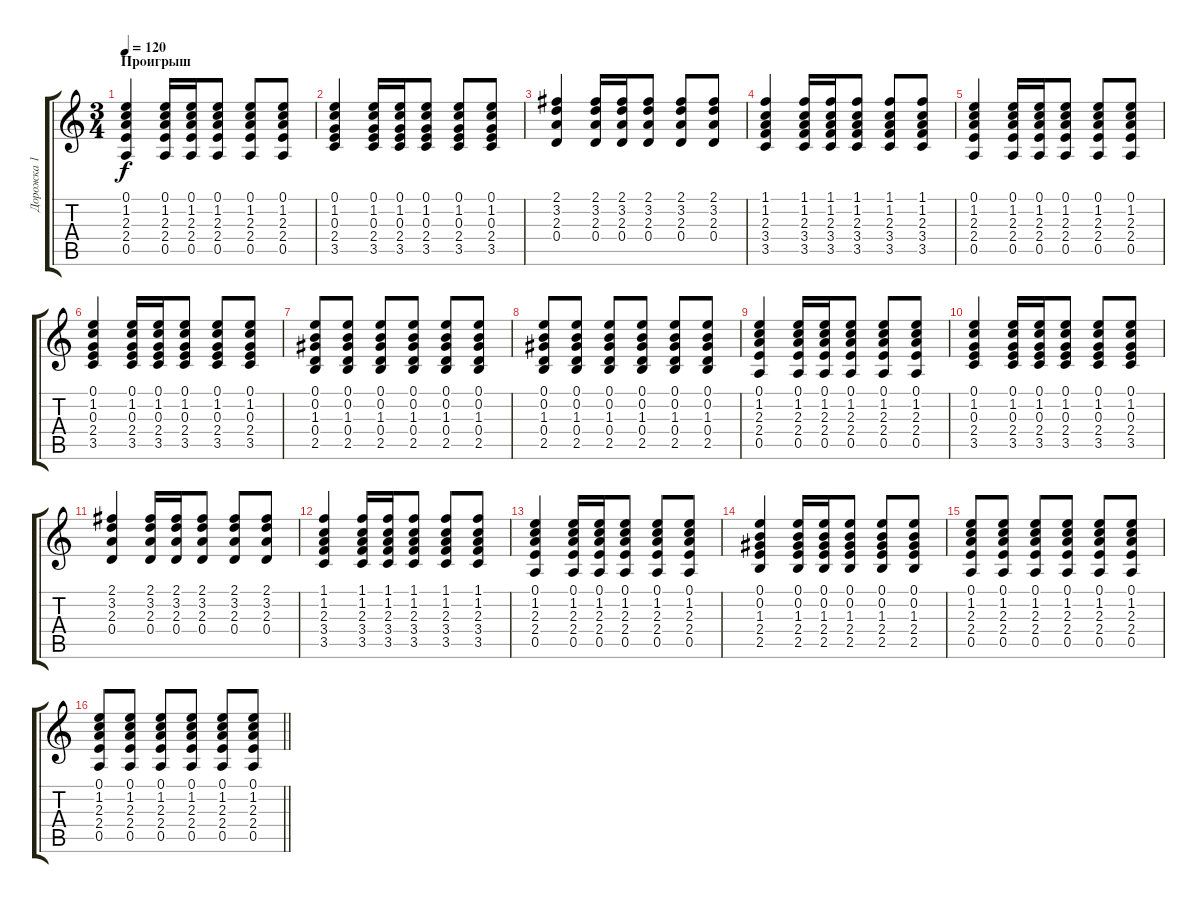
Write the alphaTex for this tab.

\track ("Дорожка 1" "Дорожка 1") {instrument acousticguitarsteel}
\staff {score tabs}
\tuning (E4 B3 G3 D3 A2 E2) {hide}
\ts (3 4)
\section ("" "Проигрыш")
\tempo 120
\clef g2
\ks c
(0.1 1.2 2.3 2.4 0.5).4{dy f} (0.1 1.2 2.3 2.4 0.5).16 (0.1 1.2 2.3 2.4 0.5).16 (0.1 1.2 2.3 2.4 0.5).8 (0.1 1.2 2.3 2.4 0.5).8 (0.1 1.2 2.3 2.4 0.5).8 |
(0.1 1.2 0.3 2.4 3.5).4 (0.1 1.2 0.3 2.4 3.5).16 (0.1 1.2 0.3 2.4 3.5).16 (0.1 1.2 0.3 2.4 3.5).8 (0.1 1.2 0.3 2.4 3.5).8 (0.1 1.2 0.3 2.4 3.5).8 |
(2.1 3.2 2.3 0.4).4 (2.1 3.2 2.3 0.4).16 (2.1 3.2 2.3 0.4).16 (2.1 3.2 2.3 0.4).8 (2.1 3.2 2.3 0.4).8 (2.1 3.2 2.3 0.4).8 |
(1.1 1.2 2.3 3.4 3.5).4 (1.1 1.2 2.3 3.4 3.5).16 (1.1 1.2 2.3 3.4 3.5).16 (1.1 1.2 2.3 3.4 3.5).8 (1.1 1.2 2.3 3.4 3.5).8 (1.1 1.2 2.3 3.4 3.5).8 |
(0.1 1.2 2.3 2.4 0.5).4 (0.1 1.2 2.3 2.4 0.5).16 (0.1 1.2 2.3 2.4 0.5).16 (0.1 1.2 2.3 2.4 0.5).8 (0.1 1.2 2.3 2.4 0.5).8 (0.1 1.2 2.3 2.4 0.5).8 |
(0.1 1.2 0.3 2.4 3.5).4 (0.1 1.2 0.3 2.4 3.5).16 (0.1 1.2 0.3 2.4 3.5).16 (0.1 1.2 0.3 2.4 3.5).8 (0.1 1.2 0.3 2.4 3.5).8 (0.1 1.2 0.3 2.4 3.5).8 |
(0.1 0.2 1.3 0.4 2.5).8 (0.1 0.2 1.3 0.4 2.5).8 (0.1 0.2 1.3 0.4 2.5).8 (0.1 0.2 1.3 0.4 2.5).8 (0.1 0.2 1.3 0.4 2.5).8 (0.1 0.2 1.3 0.4 2.5).8 |
(0.1 0.2 1.3 0.4 2.5).8 (0.1 0.2 1.3 0.4 2.5).8 (0.1 0.2 1.3 0.4 2.5).8 (0.1 0.2 1.3 0.4 2.5).8 (0.1 0.2 1.3 0.4 2.5).8 (0.1 0.2 1.3 0.4 2.5).8 |
(0.1 1.2 2.3 2.4 0.5).4 (0.1 1.2 2.3 2.4 0.5).16 (0.1 1.2 2.3 2.4 0.5).16 (0.1 1.2 2.3 2.4 0.5).8 (0.1 1.2 2.3 2.4 0.5).8 (0.1 1.2 2.3 2.4 0.5).8 |
(0.1 1.2 0.3 2.4 3.5).4 (0.1 1.2 0.3 2.4 3.5).16 (0.1 1.2 0.3 2.4 3.5).16 (0.1 1.2 0.3 2.4 3.5).8 (0.1 1.2 0.3 2.4 3.5).8 (0.1 1.2 0.3 2.4 3.5).8 |
(2.1 3.2 2.3 0.4).4 (2.1 3.2 2.3 0.4).16 (2.1 3.2 2.3 0.4).16 (2.1 3.2 2.3 0.4).8 (2.1 3.2 2.3 0.4).8 (2.1 3.2 2.3 0.4).8 |
(1.1 1.2 2.3 3.4 3.5).4 (1.1 1.2 2.3 3.4 3.5).16 (1.1 1.2 2.3 3.4 3.5).16 (1.1 1.2 2.3 3.4 3.5).8 (1.1 1.2 2.3 3.4 3.5).8 (1.1 1.2 2.3 3.4 3.5).8 |
(0.1 1.2 2.3 2.4 0.5).4 (0.1 1.2 2.3 2.4 0.5).16 (0.1 1.2 2.3 2.4 0.5).16 (0.1 1.2 2.3 2.4 0.5).8 (0.1 1.2 2.3 2.4 0.5).8 (0.1 1.2 2.3 2.4 0.5).8 |
(0.1 0.2 1.3 2.4 2.5).4 (0.1 0.2 1.3 2.4 2.5).16 (0.1 0.2 1.3 2.4 2.5).16 (0.1 0.2 1.3 2.4 2.5).8 (0.1 0.2 1.3 2.4 2.5).8 (0.1 0.2 1.3 2.4 2.5).8 |
(0.1 1.2 2.3 2.4 0.5).8 (0.1 1.2 2.3 2.4 0.5).8 (0.1 1.2 2.3 2.4 0.5).8 (0.1 1.2 2.3 2.4 0.5).8 (0.1 1.2 2.3 2.4 0.5).8 (0.1 1.2 2.3 2.4 0.5).8 |
\barLineRight lightlight
(0.1 1.2 2.3 2.4 0.5).8 (0.1 1.2 2.3 2.4 0.5).8 (0.1 1.2 2.3 2.4 0.5).8 (0.1 1.2 2.3 2.4 0.5).8 (0.1 1.2 2.3 2.4 0.5).8 (0.1 1.2 2.3 2.4 0.5).8
